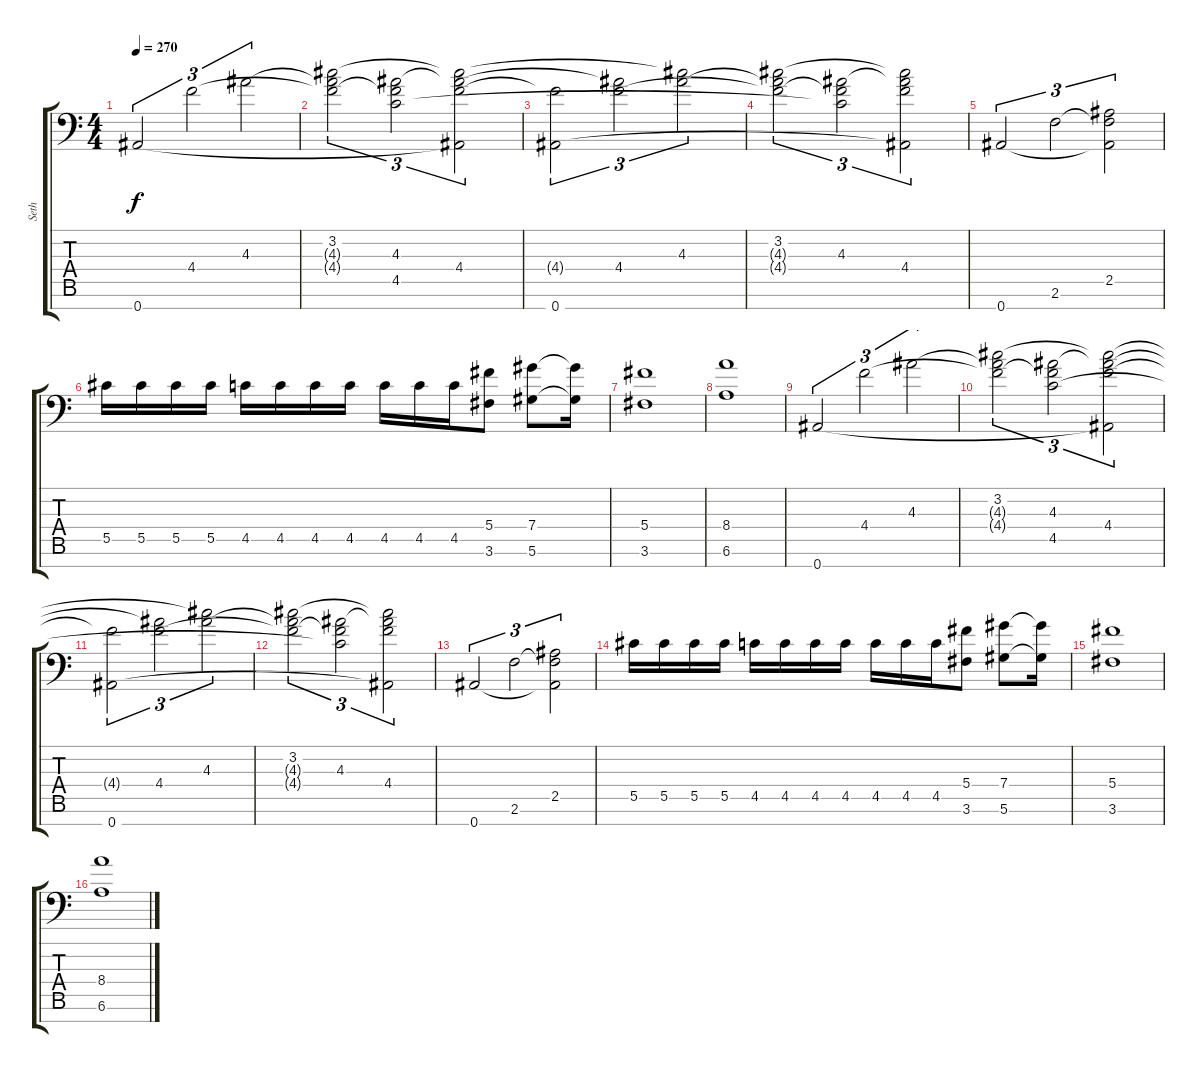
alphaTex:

\track ("Seth" "Seth") {instrument distortionguitar}
\staff {score tabs}
\tuning (Eb4 Bb3 Gb3 Db3 Ab2 Eb2 Bb1) {hide}
\ts (4 4)
\tempo 270
\clef f4
\ks c
0.7.2{tu (3 2) dy f} 4.4.2{tu (3 2)} 4.3.2{tu (3 2)} |
(3.2 4.3{t} 4.4{t}).2{tu (3 2)} (4.3 4.4{t} 4.5).2{tu (3 2)} (3.2{t} 4.3{t} 4.4 0.7{t}).2{tu (3 2)} |
(4.4{t} 0.7).2{tu (3 2)} (4.3{t} 4.4).2{tu (3 2)} (3.2{t} 4.3).2{tu (3 2)} |
(3.2 4.3{t} 4.4{t}).2{tu (3 2)} (4.3 4.4{t} 4.5{t}).2{tu (3 2)} (3.2{t} 4.3{t} 4.4 0.7{t}).2{tu (3 2)} |
0.7.2{tu (3 2)} 2.6.2{tu (3 2)} (2.5 2.6{t} 0.7{t}).2{tu (3 2)} |
5.5.16 5.5.16 5.5.16 5.5.16 4.5.16 4.5.16 4.5.16 4.5.16 4.5.16 4.5.16 4.5.16 (5.4 3.6).8 (7.4 5.6).8 (7.4{t} 5.6{t}).16 |
(5.4 3.6).1 |
(8.4 6.6).1 |
0.7.2{tu (3 2)} 4.4.2{tu (3 2)} 4.3.2{tu (3 2)} |
(3.2 4.3{t} 4.4{t}).2{tu (3 2)} (4.3 4.4{t} 4.5).2{tu (3 2)} (3.2{t} 4.3{t} 4.4 0.7{t}).2{tu (3 2)} |
(4.4{t} 0.7).2{tu (3 2)} (4.3{t} 4.4).2{tu (3 2)} (3.2{t} 4.3).2{tu (3 2)} |
(3.2 4.3{t} 4.4{t}).2{tu (3 2)} (4.3 4.4{t} 4.5{t}).2{tu (3 2)} (3.2{t} 4.3{t} 4.4 0.7{t}).2{tu (3 2)} |
0.7.2{tu (3 2)} 2.6.2{tu (3 2)} (2.5 2.6{t} 0.7{t}).2{tu (3 2)} |
5.5.16 5.5.16 5.5.16 5.5.16 4.5.16 4.5.16 4.5.16 4.5.16 4.5.16 4.5.16 4.5.16 (5.4 3.6).8 (7.4 5.6).8 (7.4{t} 5.6{t}).16 |
(5.4 3.6).1 |
(8.4 6.6).1
